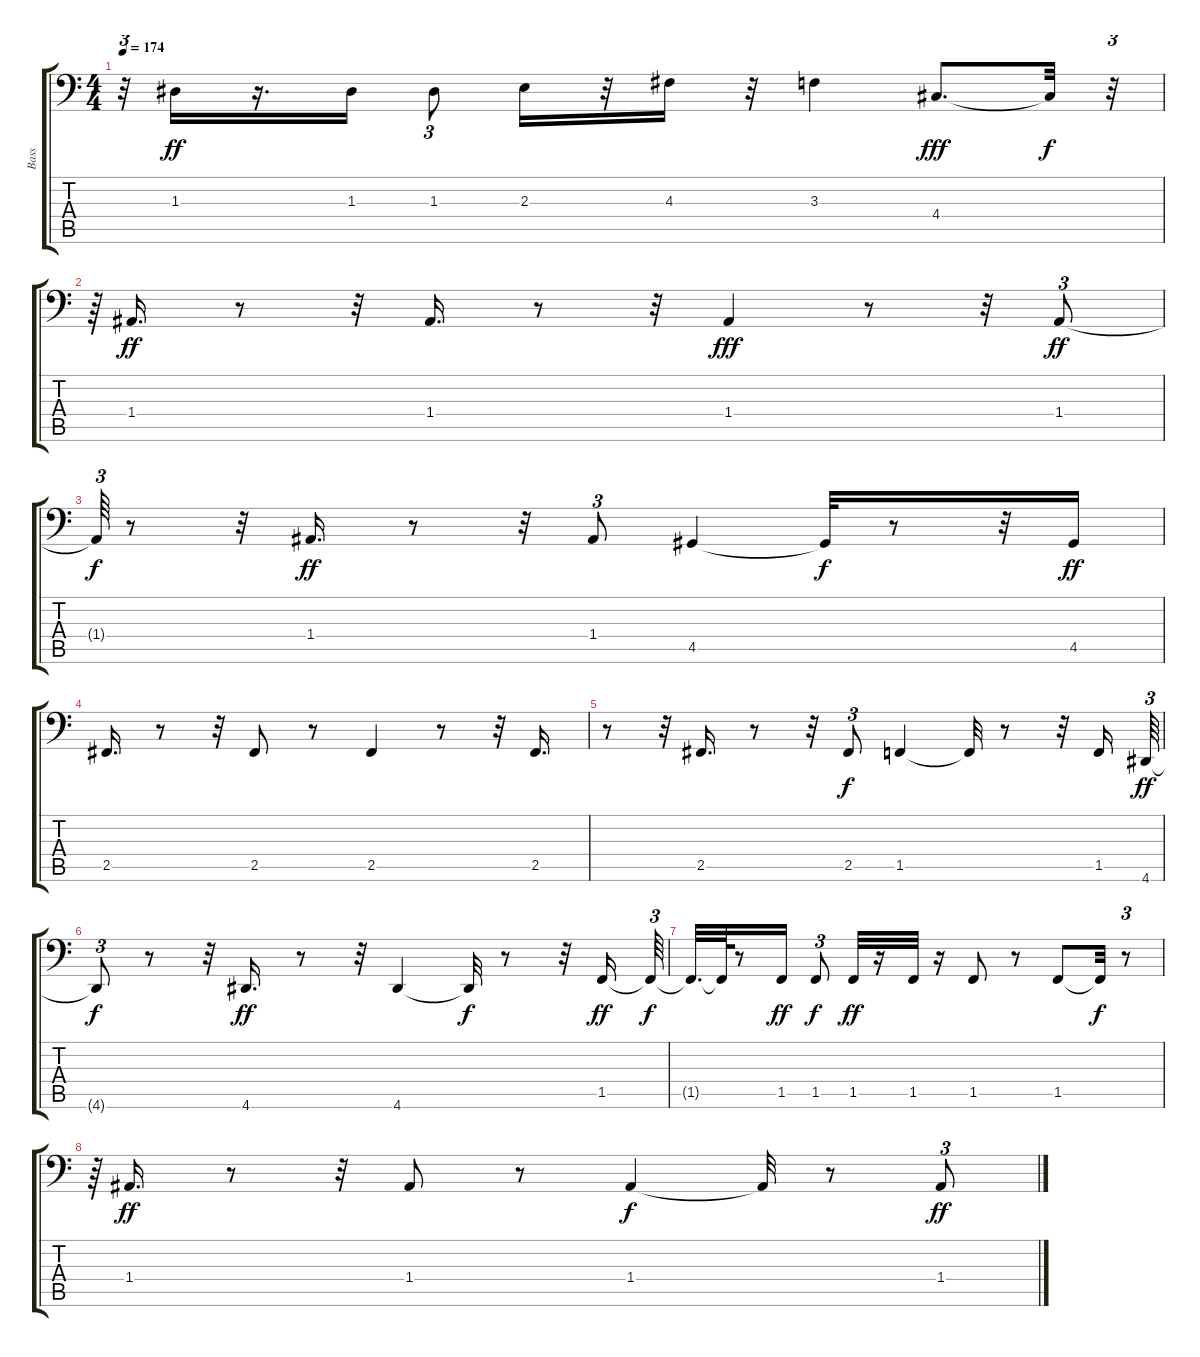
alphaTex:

\track ("Bass" "Bass") {instrument slapbass2}
\staff {score tabs}
\tuning (C3 G2 D2 A1 E1 B0) {hide}
\ts (4 4)
\tempo 174
\clef f4
\ks c
r.32{tu (3 2) dy ff} 1.3.16 r.16{d} 1.3.16 1.3.8{tu (3 2)} 2.3.16 r.32 4.3.16 r.32 3.3.4 4.4.8{d dy fff} 4.4{t}.32{dy f} r.32{tu (3 2)} |
r.64{tu (3 2)} 1.4.16{d dy ff} r.8 r.32 1.4.16{d} r.8 r.32 1.4.4{dy fff} r.8 r.32 1.4.8{tu (3 2) dy ff} |
1.4{t}.64{tu (3 2) dy f} r.8 r.32 1.4.16{d dy ff} r.8 r.32 1.4.8{tu (3 2)} 4.5.4 4.5{t}.32{dy f} r.8 r.32 4.5.16{dy ff} |
2.5.16{d} r.8 r.32 2.5.8 r.8 2.5.4 r.8 r.32 2.5.16{d} |
r.8 r.32 2.5.16{d} r.8 r.32 2.5.8{tu (3 2) dy f} 1.5.4 1.5{t}.32 r.8 r.32 1.5.16 4.6.64{tu (3 2) dy ff} |
4.6{t}.8{tu (3 2) dy f} r.8 r.32 4.6.16{d dy ff} r.8 r.32 4.6.4 4.6{t}.32{dy f} r.8 r.32 1.5.16{dy ff} 1.5{t}.64{tu (3 2) dy f} |
1.5{t}.32{d} 1.5{t}.64 r.8 1.5.16{dy ff} 1.5.8{tu (3 2) dy f} 1.5.32{dy ff} r.16 1.5.32 r.16 1.5.8 r.8 1.5.8 1.5{t}.32{dy f} r.8{tu (3 2)} |
r.64{tu (3 2)} 1.4.16{d dy ff} r.8 r.32 1.4.8 r.8 1.4.4{dy f} 1.4{t}.32 r.8 1.4.8{tu (3 2) dy ff}
